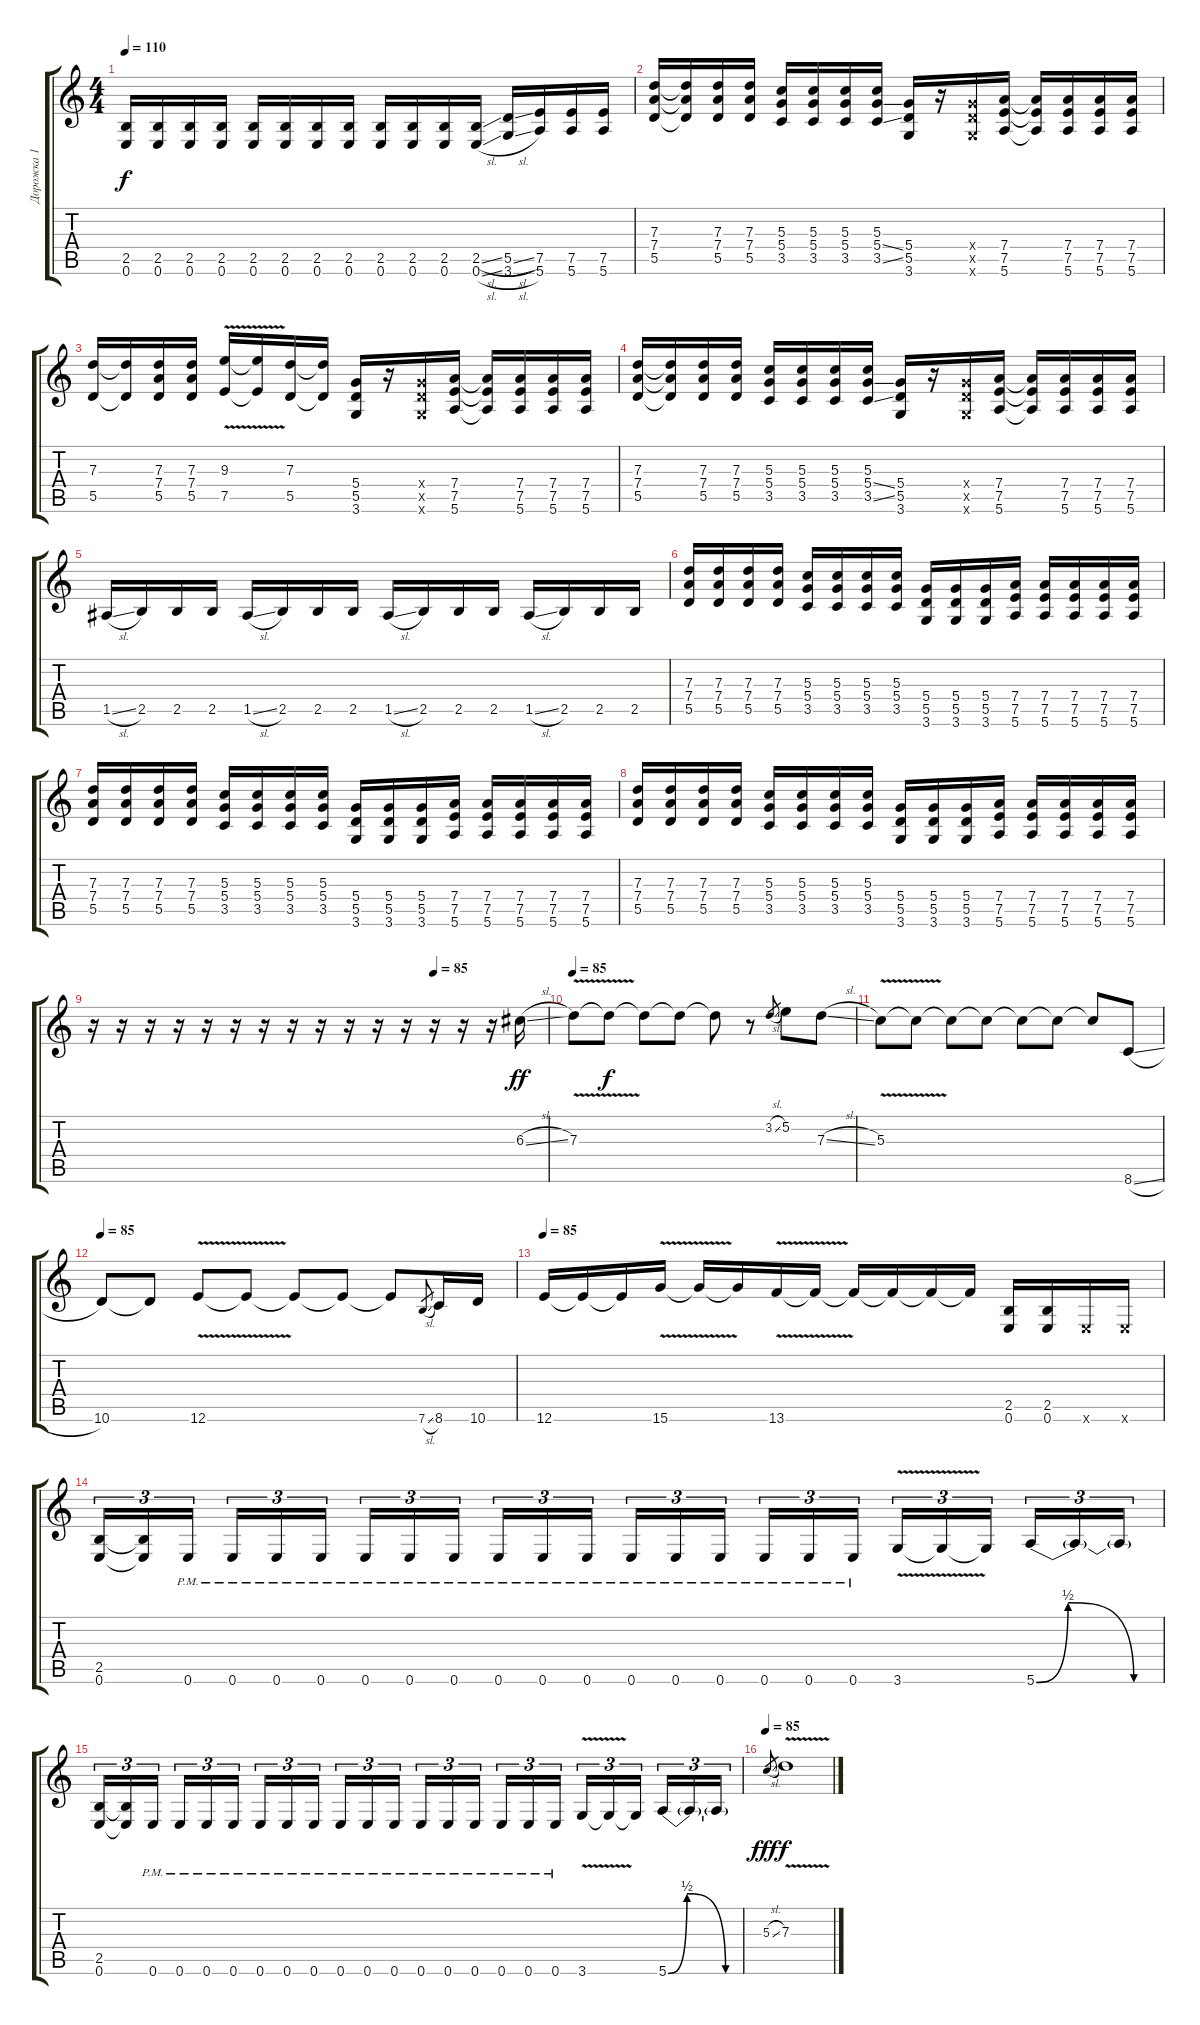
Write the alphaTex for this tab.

\track ("Дорожка 1" "Дорожка 1") {instrument distortionguitar}
\staff {score tabs}
\tuning (E4 B3 G3 D3 A2 E2) {hide}
\ts (4 4)
\tempo 110
\clef g2
\ks c
(2.5 0.6).16{dy f} (2.5 0.6).16 (2.5 0.6).16 (2.5 0.6).16 (2.5 0.6).16 (2.5 0.6).16 (2.5 0.6).16 (2.5 0.6).16 (2.5 0.6).16 (2.5 0.6).16 (2.5 0.6).16 (2.5{sl} 0.6{sl}).16 (5.5{sl} 3.6{sl}).16 (7.5 5.6).16 (7.5 5.6).16 (7.5 5.6).16 |
(7.3 7.4 5.5).16 (7.3{t} 7.4{t} 5.5{t}).16 (7.3 7.4 5.5).16 (7.3 7.4 5.5).16 (5.3 5.4 3.5).16 (5.3 5.4 3.5).16 (5.3 5.4 3.5).16 (5.3 5.4{ss} 3.5{ss}).16 (5.4 5.5 3.6).16 r.16 (5.4{x} 5.5{x} 3.6{x}).16 (7.4 7.5 5.6).16 (7.4{t} 7.5{t} 5.6{t}).16 (7.4 7.5 5.6).16 (7.4 7.5 5.6).16 (7.4 7.5 5.6).16 |
(7.3 5.5).16 (7.3{t} 5.5{t}).16 (7.3 7.4 5.5).16 (7.3 7.4 5.5).16 (9.3 7.5{v}).16 (9.3{t} 7.5{t}).16 (7.3 5.5).16 (7.3{t} 5.5{t}).16 (5.4 5.5 3.6).16 r.16 (5.4{x} 5.5{x} 3.6{x}).16 (7.4 7.5 5.6).16 (7.4{t} 7.5{t} 5.6{t}).16 (7.4 7.5 5.6).16 (7.4 7.5 5.6).16 (7.4 7.5 5.6).16 |
(7.3 7.4 5.5).16 (7.3{t} 7.4{t} 5.5{t}).16 (7.3 7.4 5.5).16 (7.3 7.4 5.5).16 (5.3 5.4 3.5).16 (5.3 5.4 3.5).16 (5.3 5.4 3.5).16 (5.3 5.4{ss} 3.5{ss}).16 (5.4 5.5 3.6).16 r.16 (5.4{x} 5.5{x} 3.6{x}).16 (7.4 7.5 5.6).16 (7.4{t} 7.5{t} 5.6{t}).16 (7.4 7.5 5.6).16 (7.4 7.5 5.6).16 (7.4 7.5 5.6).16 |
1.5{sl}.16 2.5.16 2.5.16 2.5.16 1.5{sl}.16 2.5.16 2.5.16 2.5.16 1.5{sl}.16 2.5.16 2.5.16 2.5.16 1.5{sl}.16 2.5.16 2.5.16 2.5.16 |
(7.3 7.4 5.5).16 (7.3 7.4 5.5).16 (7.3 7.4 5.5).16 (7.3 7.4 5.5).16 (5.3 5.4 3.5).16 (5.3 5.4 3.5).16 (5.3 5.4 3.5).16 (5.3 5.4 3.5).16 (5.4 5.5 3.6).16 (5.4 5.5 3.6).16 (5.4 5.5 3.6).16 (7.4 7.5 5.6).16 (7.4 7.5 5.6).16 (7.4 7.5 5.6).16 (7.4 7.5 5.6).16 (7.4 7.5 5.6).16 |
(7.3 7.4 5.5).16 (7.3 7.4 5.5).16 (7.3 7.4 5.5).16 (7.3 7.4 5.5).16 (5.3 5.4 3.5).16 (5.3 5.4 3.5).16 (5.3 5.4 3.5).16 (5.3 5.4 3.5).16 (5.4 5.5 3.6).16 (5.4 5.5 3.6).16 (5.4 5.5 3.6).16 (7.4 7.5 5.6).16 (7.4 7.5 5.6).16 (7.4 7.5 5.6).16 (7.4 7.5 5.6).16 (7.4 7.5 5.6).16 |
(7.3 7.4 5.5).16 (7.3 7.4 5.5).16 (7.3 7.4 5.5).16 (7.3 7.4 5.5).16 (5.3 5.4 3.5).16 (5.3 5.4 3.5).16 (5.3 5.4 3.5).16 (5.3 5.4 3.5).16 (5.4 5.5 3.6).16 (5.4 5.5 3.6).16 (5.4 5.5 3.6).16 (7.4 7.5 5.6).16 (7.4 7.5 5.6).16 (7.4 7.5 5.6).16 (7.4 7.5 5.6).16 (7.4 7.5 5.6).16 |
\tempo (85 0.75)
r.16 r.16 r.16 r.16 r.16 r.16 r.16 r.16 r.16 r.16 r.16 r.16 r.16 r.16 r.16 6.3{sl}.16{dy ff} |
\tempo 85
7.3{v}.8 7.3{t}.8{dy f} 7.3{t}.8 7.3{t}.8 7.3{t}.8 r.8 3.2{sl}.8{gr} 5.2.8 7.3{sl}.8 |
5.3{v}.8 5.3{t}.8 5.3{t}.8 5.3{t}.8 5.3{t}.8 5.3{t}.8 5.3{t}.8 8.6{sl}.8 |
\tempo 85
10.6.8 10.6{t}.8 12.6{v}.8 12.6{t}.8 12.6{t}.8 12.6{t}.8 12.6{t}.8 7.6{sl}.8{gr} 8.6.16 10.6.16 |
\tempo 85
12.6.16 12.6{t}.16 12.6{t}.16 15.6{v}.16 15.6{t}.16 15.6{t}.16 13.6{v}.16 13.6{t}.16 13.6{t}.16 13.6{t}.16 13.6{t}.16 13.6{t}.16 (2.5 0.6).16 (2.5 0.6).16 0.6{x}.16 0.6{x}.16 |
(2.5 0.6).16{tu (3 2)} (2.5{t} 0.6{t}).16{tu (3 2)} 0.6{pm}.16{tu (3 2) beam splitsecondary} 0.6{pm}.16{tu (3 2)} 0.6{pm}.16{tu (3 2)} 0.6{pm}.16{tu (3 2)} 0.6{pm}.16{tu (3 2)} 0.6{pm}.16{tu (3 2)} 0.6{pm}.16{tu (3 2) beam splitsecondary} 0.6{pm}.16{tu (3 2)} 0.6{pm}.16{tu (3 2)} 0.6{pm}.16{tu (3 2)} 0.6{pm}.16{tu (3 2)} 0.6{pm}.16{tu (3 2)} 0.6{pm}.16{tu (3 2) beam splitsecondary} 0.6{pm}.16{tu (3 2)} 0.6{pm}.16{tu (3 2)} 0.6{pm}.16{tu (3 2)} 3.6{v}.16{tu (3 2)} 3.6{t}.16{tu (3 2)} 3.6{t}.16{tu (3 2) beam splitsecondary} 5.6{be (custom 0 0 15 2 46 0 55 0 60 0)}.16{tu (3 2)} 5.6{t}.16{tu (3 2)} 5.6{t}.16{tu (3 2)} |
(2.5 0.6).16{tu (3 2)} (2.5{t} 0.6{t}).16{tu (3 2)} 0.6{pm}.16{tu (3 2) beam splitsecondary} 0.6{pm}.16{tu (3 2)} 0.6{pm}.16{tu (3 2)} 0.6{pm}.16{tu (3 2)} 0.6{pm}.16{tu (3 2)} 0.6{pm}.16{tu (3 2)} 0.6{pm}.16{tu (3 2) beam splitsecondary} 0.6{pm}.16{tu (3 2)} 0.6{pm}.16{tu (3 2)} 0.6{pm}.16{tu (3 2)} 0.6{pm}.16{tu (3 2)} 0.6{pm}.16{tu (3 2)} 0.6{pm}.16{tu (3 2) beam splitsecondary} 0.6{pm}.16{tu (3 2)} 0.6{pm}.16{tu (3 2)} 0.6{pm}.16{tu (3 2)} 3.6{v}.16{tu (3 2)} 3.6{t}.16{tu (3 2)} 3.6{t}.16{tu (3 2) beam splitsecondary} 5.6{be (custom 0 0 15 2 46 0 55 0 60 0)}.16{tu (3 2)} 5.6{t}.16{tu (3 2)} 5.6{t}.16{tu (3 2)} |
\tempo 85
5.3{sl}.8{gr dy fff} 7.3{v}.1{dy f}
